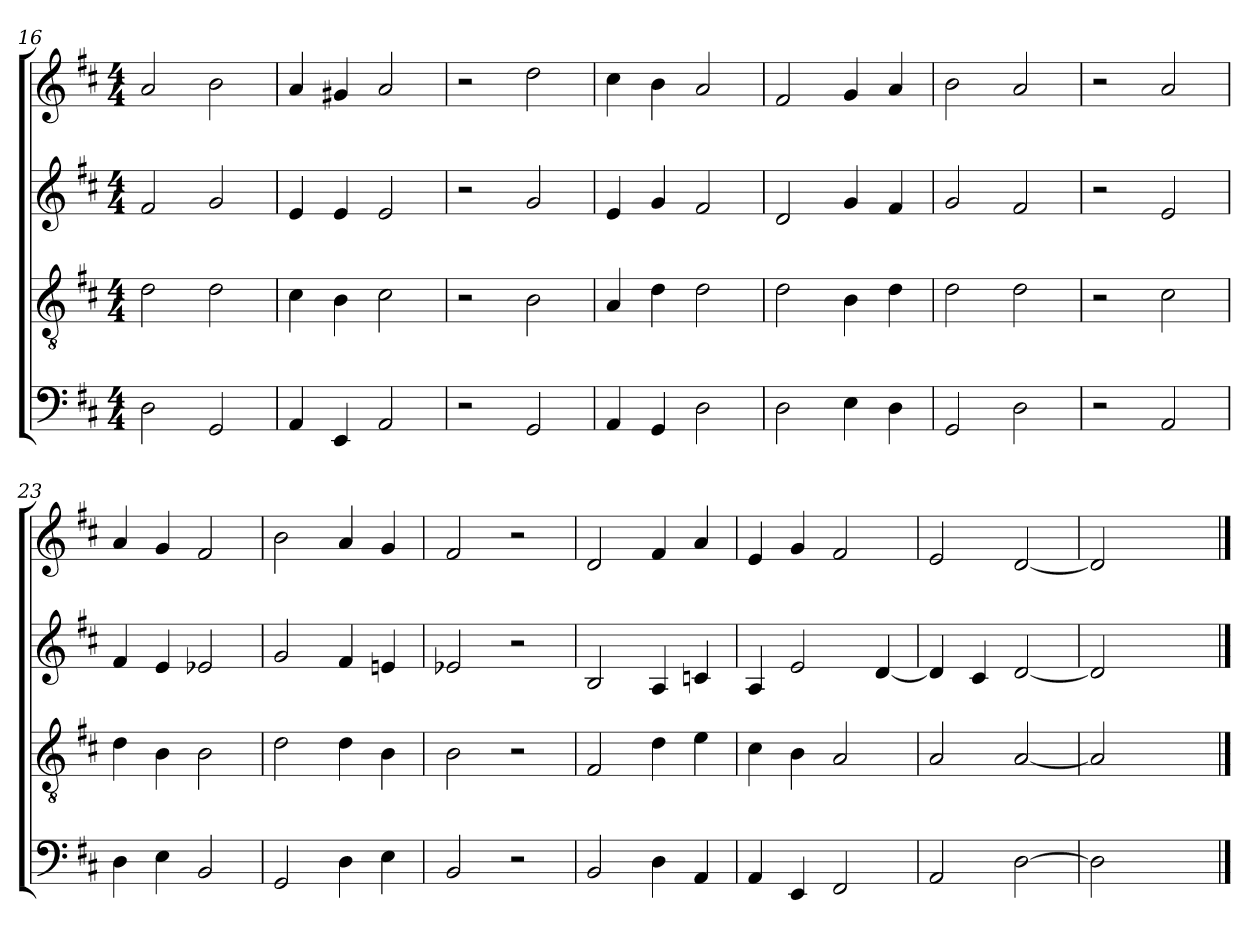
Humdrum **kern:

**kern	**kern	**kern	**kern
*part4	*part3	*part2	*part1
*staff4	*staff3	*staff2	*staff1
*clefF4	*clefGv2	*clefG2	*clefG2
*k[f#c#]	*k[f#c#]	*k[f#c#]	*k[f#c#]
*M4/4	*M4/4	*M4/4	*M4/4
=16	=16	=16	=16
2D	2d	2f#	2a
2GG	2d	2g	2b
=17	=17	=17	=17
4AA	4c#	4e	4a
4EE	4B	4e	4g#X
2AA	2c#	2e	2a
=18	=18	=18	=18
2r	2r	2r	2r
2GG	2B	2g	2dd
=19	=19	=19	=19
4AA	4A	4e	4cc#
4GG	4d	4g	4b
2D	2d	2f#	2a
=20	=20	=20	=20
2D	2d	2d	2f#
4E	4B	4g	4g
4D	4d	4f#	4a
=21	=21	=21	=21
2GG	2d	2g	2b
2D	2d	2f#	2a
=22	=22	=22	=22
2r	2r	2r	2r
2AA	2c#	2e	2a
=23	=23	=23	=23
4D	4d	4f#	4a
4E	4B	4e	4g
2BB	2B	2e-X	2f#
=24	=24	=24	=24
2GG	2d	2g	2b
4D	4d	4f#	4a
4E	4B	4en	4g
=25	=25	=25	=25
2BB	2B	2e-X	2f#
2r	2r	2r	2r
=26	=26	=26	=26
2BB	2F#	2B	2d
4D	4d	4A	4f#
4AA	4e	4cn	4a
=27	=27	=27	=27
4AA	4c#	4A	4e
4EE	4B	2e	4g
2FF#	2A	.	2f#
.	.	[4d	.
=28	=28	=28	=28
2AA	2A	4d]	2e
.	.	4c#	.
[2D	[2A	[2d	[2d
=29	=29	=29	=29
2D]	2A]	2d]	2d]
2ryy	2ryy	2ryy	2ryy
==	==	==	==
*-	*-	*-	*-
